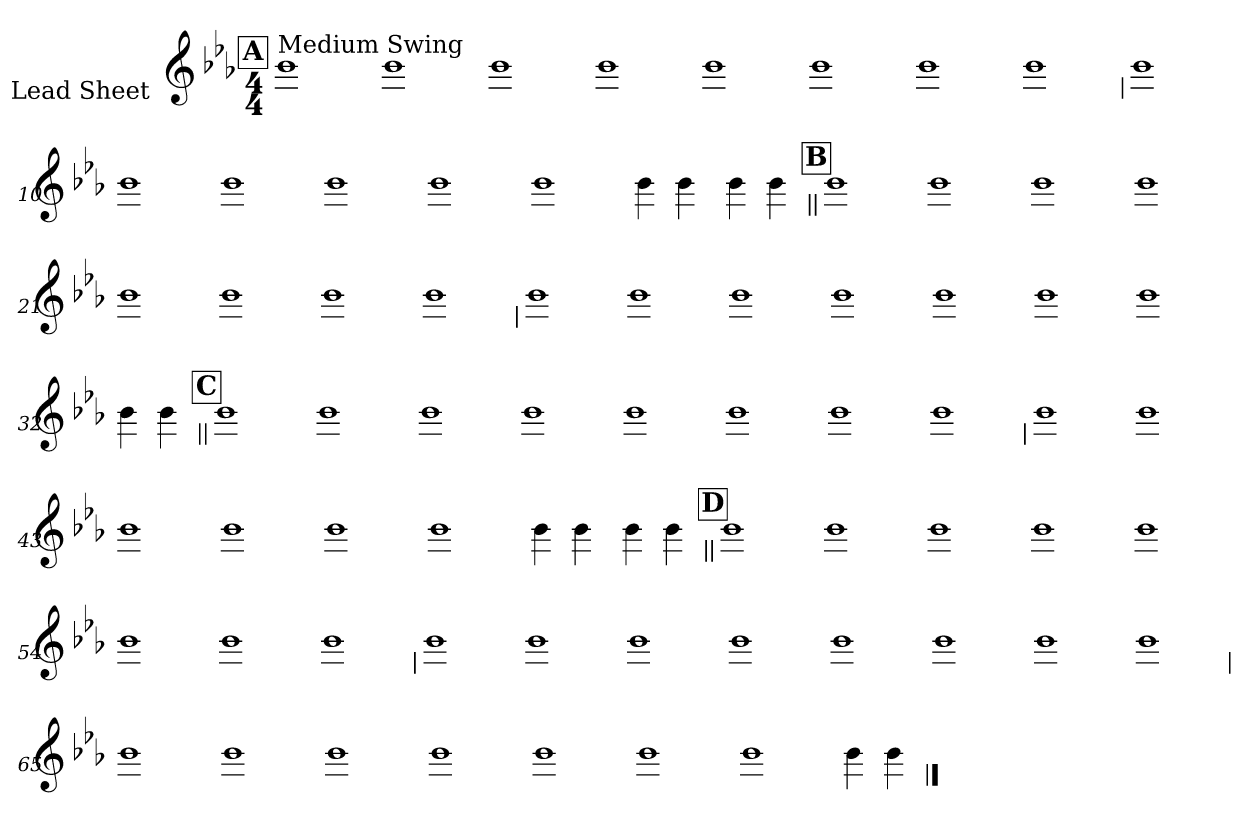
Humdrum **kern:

**kern
*part1
*staff1
*I"Lead Sheet
*stria0
*clefG2
*k[b-e-a-]
*E-:
*M4/4
!!LO:REH:place=s1:a:t=A
=1||
!LO:TX:a:t=Medium Swing
1b-
=2-
1b-
=3-
1b-
=4-
1b-
=5-
1b-
=6-
1b-
=7-
1b-
=8-
1b-
!!LO:LB:g=z
=9
1b-
=10-
1b-
=11-
1b-
=12-
1b-
=13-
1b-
=14-
1b-
=15-
4b-
4b-
=16-
4b-
4b-
!!LO:LB:g=z
!!LO:REH:place=s1:a:t=B
=17||
1b-
=18-
1b-
=19-
1b-
=20-
1b-
=21-
1b-
=22-
1b-
=23-
1b-
=24-
1b-
!!LO:LB:g=z
=25
1b-
=26-
1b-
=27-
1b-
=28-
1b-
=29-
1b-
=30-
1b-
=31-
1b-
=32-
4b-
4b-
!!LO:LB:g=z
!!LO:REH:place=s1:a:t=C
=33||
1b-
=34-
1b-
=35-
1b-
=36-
1b-
=37-
1b-
=38-
1b-
=39-
1b-
=40-
1b-
!!LO:LB:g=z
=41
1b-
=42-
1b-
=43-
1b-
=44-
1b-
=45-
1b-
=46-
1b-
=47-
4b-
4b-
=48-
4b-
4b-
!!LO:LB:g=z
!!LO:REH:place=s1:a:t=D
=49||
1b-
=50-
1b-
=51-
1b-
=52-
1b-
=53-
1b-
=54-
1b-
=55-
1b-
=56-
1b-
!!LO:LB:g=z
=57
1b-
=58-
1b-
=59-
1b-
=60-
1b-
=61-
1b-
=62-
1b-
=63-
1b-
=64-
1b-
!!LO:LB:g=z
=65
1b-
=66-
1b-
=67-
1b-
=68-
1b-
=69-
1b-
=70-
1b-
=71-
1b-
=72-
4b-
4b-
==
*-
